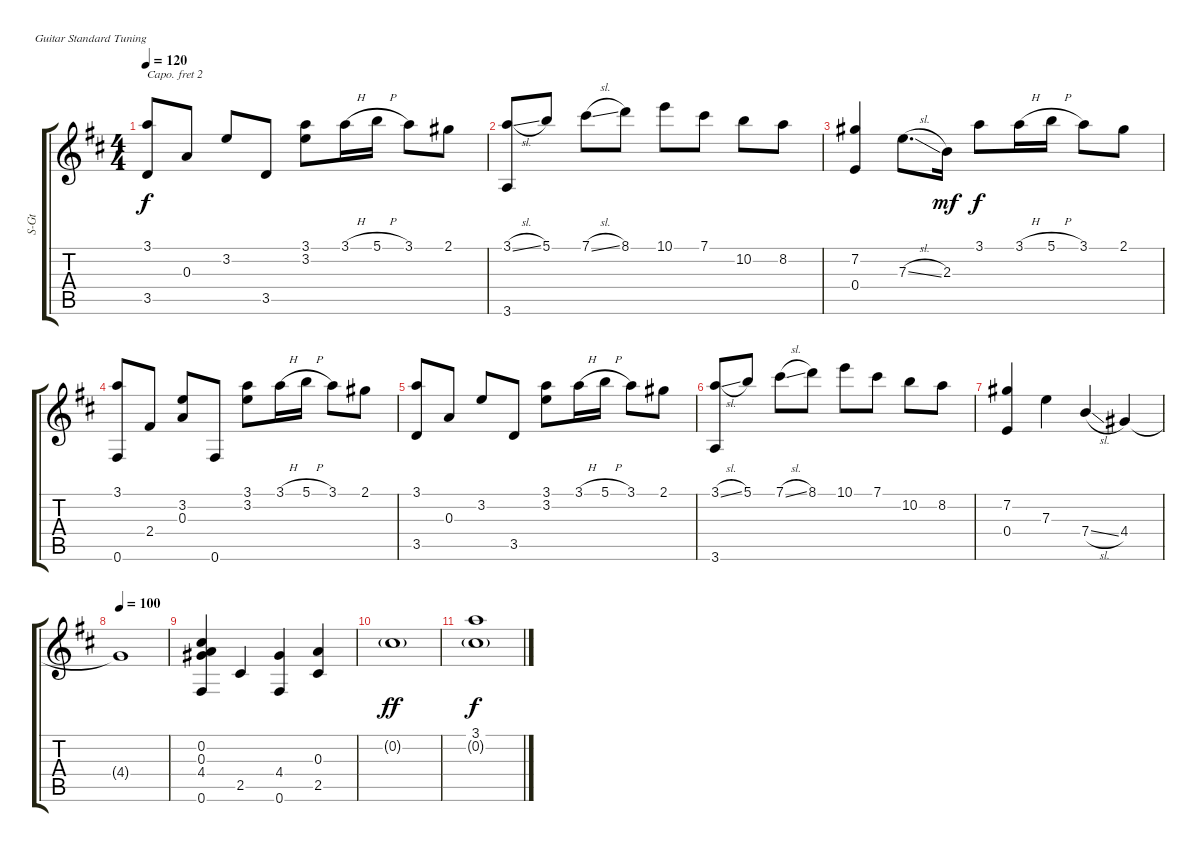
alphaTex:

\bracketExtendMode groupsimilarinstruments
\track ("" "S-Gt") {instrument acousticguitarsteel}
\staff {score tabs}
\capo 2
\tuning (E4 B3 G3 D3 A2 E2)
\ts (4 4)
\tempo 120
\clef g2
\ks d
(3.1{acc forcenatural} 3.5{acc forcenatural}).8{dy f beam Up} 0.3{acc forcenatural}.8{beam Up} 3.2{acc forcenatural}.8{beam Up} 3.5{acc forcenatural}.8{beam Up} (3.1{acc forcenatural} 3.2{acc forcenatural}).8{beam Down} 3.1{h acc forcenatural}.16{beam Down} 5.1{h acc forcenatural}.16{beam Down} 3.1{acc forcenatural}.8{beam Down} 2.1{acc #}.8{beam Down} |
(3.1{sl acc forcenatural} 3.6{acc forcenatural}).8{beam Up} 5.1{acc forcenatural}.8{beam Up} 7.1{sl acc forcenatural}.8{beam Down} 8.1{acc forcenatural}.8{beam Down} 10.1{acc forcenatural}.8{beam Down} 7.1{acc forcenatural}.8{beam Down} 10.2{acc forcenatural}.8{beam Down} 8.2{acc forcenatural}.8{beam Down} |
(7.2{acc #} 0.4{acc forcenatural}).4{beam Up} 7.3{sl acc forcenatural}.8{d beam Down} 2.3{acc forcenatural}.16{dy mf beam Down} 3.1{acc forcenatural}.8{dy f beam Down} 3.1{h acc forcenatural}.16{beam Down} 5.1{h acc forcenatural}.16{beam Down} 3.1{acc forcenatural}.8{beam Down} 2.1{acc #}.8{beam Down} |
(3.1{acc forcenatural} 0.6{acc forcenatural}).8{beam Up} 2.4{acc forcenatural}.8{beam Up} (3.2{acc forcenatural} 0.3{acc forcenatural}).8{beam Up} 0.6{acc forcenatural}.8{beam Up} (3.1{acc forcenatural} 3.2{acc forcenatural}).8{beam Down} 3.1{h acc forcenatural}.16{beam Down} 5.1{h acc forcenatural}.16{beam Down} 3.1{acc forcenatural}.8{beam Down} 2.1{acc #}.8{beam Down} |
(3.1{acc forcenatural} 3.5{acc forcenatural}).8{beam Up} 0.3{acc forcenatural}.8{beam Up} 3.2{acc forcenatural}.8{beam Up} 3.5{acc forcenatural}.8{beam Up} (3.1{acc forcenatural} 3.2{acc forcenatural}).8{beam Down} 3.1{h acc forcenatural}.16{beam Down} 5.1{h acc forcenatural}.16{beam Down} 3.1{acc forcenatural}.8{beam Down} 2.1{acc #}.8{beam Down} |
(3.1{sl acc forcenatural} 3.6{acc forcenatural}).8{beam Up} 5.1{acc forcenatural}.8{beam Up} 7.1{sl acc forcenatural}.8{beam Down} 8.1{acc forcenatural}.8{beam Down} 10.1{acc forcenatural}.8{beam Down} 7.1{acc forcenatural}.8{beam Down} 10.2{acc forcenatural}.8{beam Down} 8.2{acc forcenatural}.8{beam Down} |
(7.2{acc #} 0.4{acc forcenatural}).4{beam Up} 7.3{acc forcenatural}.4{beam Down} 7.4{sl acc forcenatural}.4{beam Up} 4.4{acc #}.4{beam Up} |
\tempo 100
4.4{t acc #}.1{beam Up} |
(0.2{acc forcenatural} 0.3{acc forcenatural} 4.4{acc #} 0.6{acc forcenatural}).4{beam Up} 2.5{acc forcenatural}.4{beam Up} (4.4{acc #} 0.6{acc forcenatural}).4{beam Up} (0.3{acc forcenatural} 2.5{acc forcenatural}).4{beam Up} |
0.2{g acc forcenatural}.1{dy ff beam Down} |
(3.1{acc forcenatural} 0.2{g acc forcenatural}).1{dy f beam Down}
